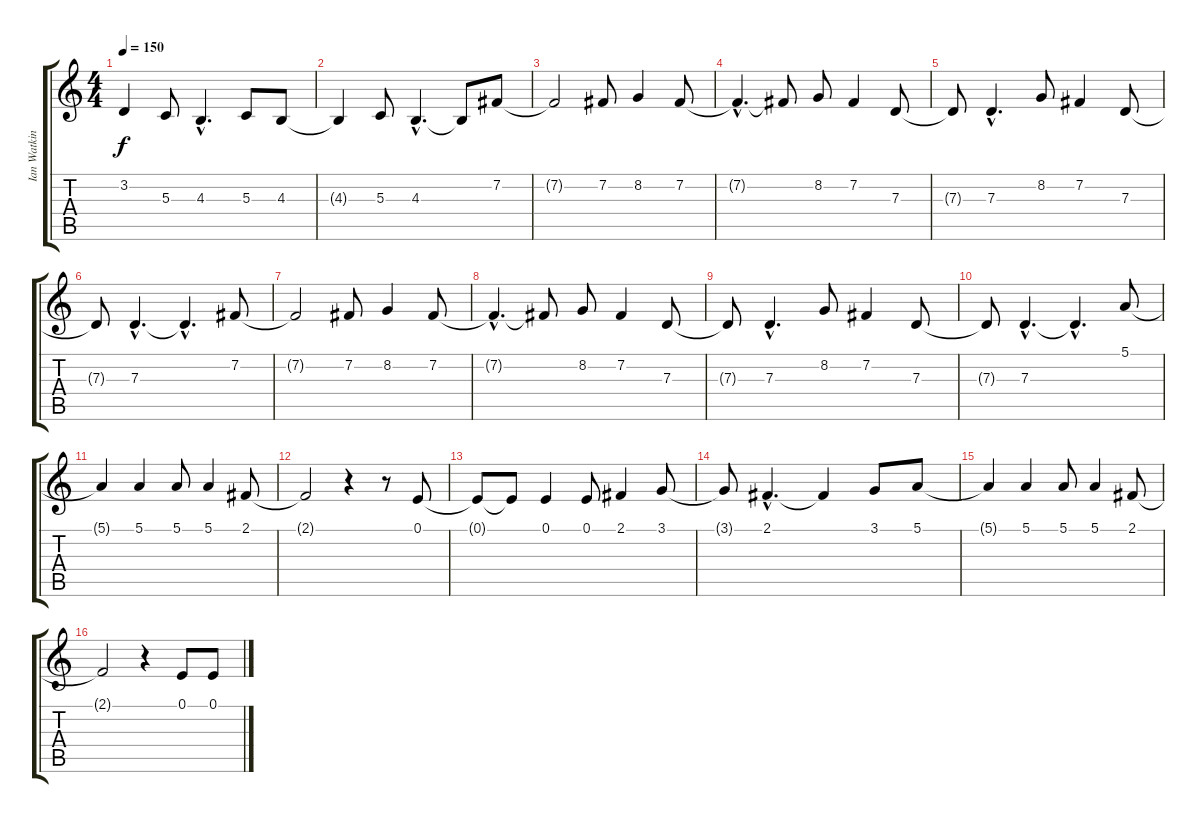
\track ("Ian Watkins" "Ian Watkin") {instrument lead2sawtooth}
\staff {score tabs}
\tuning (E4 B3 G3 D3 A2 E2) {hide}
\ts (4 4)
\tempo 150
\clef g2
\ks c
3.2{t}.4{dy f} 5.3.8 4.3{hac}.4{d} 5.3.8 4.3.8 |
4.3{t}.4 5.3.8 4.3{hac}.4{d} 4.3{t}.8 7.2.8 |
7.2{t}.2 7.2.8 8.2.4 7.2.8 |
7.2{hac t}.4{d} 7.2{t}.8 8.2.8 7.2.4 7.3.8 |
7.3{t}.8 7.3{hac}.4{d} 8.2.8 7.2.4 7.3.8 |
7.3{t}.8 7.3{hac}.4{d} 7.3{hac t}.4{d} 7.2.8 |
7.2{t}.2 7.2.8 8.2.4 7.2.8 |
7.2{hac t}.4{d} 7.2{t}.8 8.2.8 7.2.4 7.3.8 |
7.3{t}.8 7.3{hac}.4{d} 8.2.8 7.2.4 7.3.8 |
7.3{t}.8 7.3{hac}.4{d} 7.3{hac t}.4{d} 5.1.8 |
5.1{t}.4 5.1.4 5.1.8 5.1.4 2.1.8 |
2.1{t}.2 r.4 r.8 0.1.8 |
0.1{t}.8 0.1{t}.8 0.1.4 0.1.8 2.1.4 3.1.8 |
3.1{t}.8 2.1{hac}.4{d} 2.1{t}.4 3.1.8 5.1.8 |
5.1{t}.4 5.1.4 5.1.8 5.1.4 2.1.8 |
2.1{t}.2 r.4 0.1.8 0.1.8
